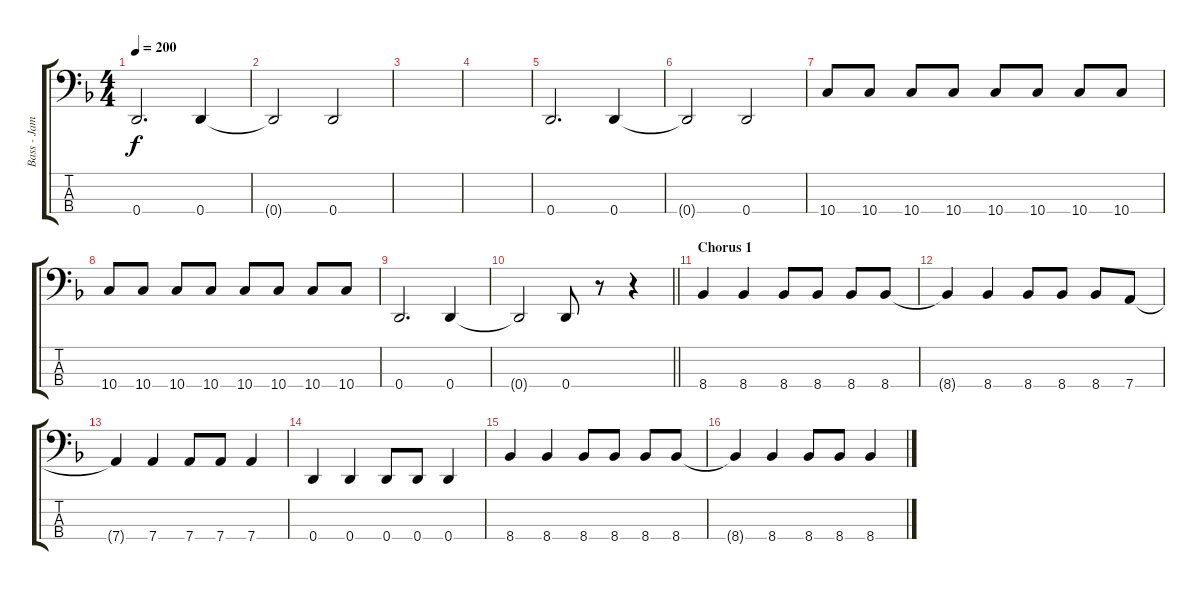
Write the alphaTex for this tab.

\track ("Bass - James Johnston" "Bass - Jam") {instrument electricbassfinger}
\staff {score tabs}
\tuning (G2 D2 A1 D1) {hide}
\ts (4 4)
\tempo 200
\clef f4
\ks f
0.4.2{d dy f} 0.4.4 |
0.4{t}.2 0.4.2 |
|
|
0.4.2{d} 0.4.4 |
0.4{t}.2 0.4.2 |
10.4.8 10.4.8 10.4.8 10.4.8 10.4.8 10.4.8 10.4.8 10.4.8 |
10.4.8 10.4.8 10.4.8 10.4.8 10.4.8 10.4.8 10.4.8 10.4.8 |
0.4.2{d} 0.4.4 |
\barLineRight lightlight
0.4{t}.2 0.4.8 r.8 r.4 |
\section ("" "Chorus 1")
8.4.4 8.4.4 8.4.8 8.4.8 8.4.8 8.4.8 |
8.4{t}.4 8.4.4 8.4.8 8.4.8 8.4.8 7.4.8 |
7.4{t}.4 7.4.4 7.4.8 7.4.8 7.4.4 |
0.4.4 0.4.4 0.4.8 0.4.8 0.4.4 |
8.4.4 8.4.4 8.4.8 8.4.8 8.4.8 8.4.8 |
8.4{t}.4 8.4.4 8.4.8 8.4.8 8.4.4
